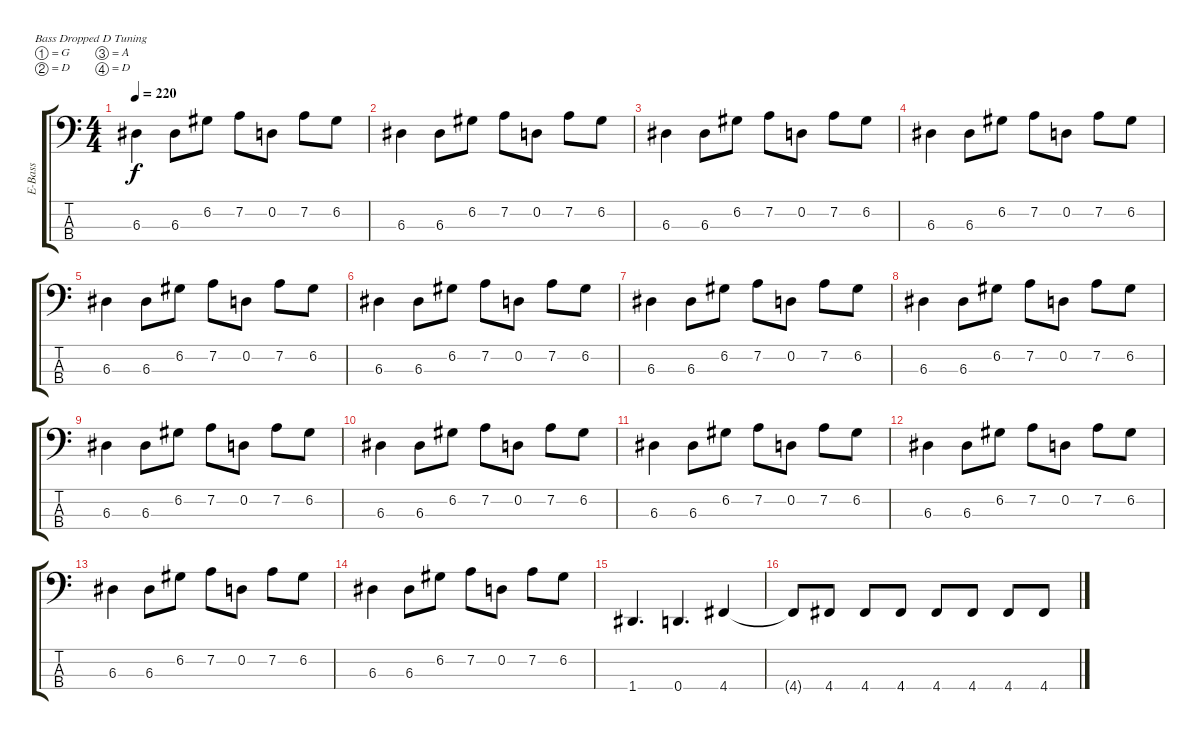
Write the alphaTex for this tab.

\bracketExtendMode groupsimilarinstruments
\otherSystemsTrackNameOrientation horizontal
\track ("Bass" "E-Bass") {instrument electricbassfinger}
\staff {score tabs}
\tuning (G2 D2 A1 D1)
\ts (4 4)
\tempo 220
\clef f4
\ks c
6.3{acc #}.4{dy f beam Down} 6.3{acc #}.8{beam Down} 6.2{acc #}.8{beam Down} 7.2.8{beam Down} 0.2.8{beam Down} 7.2.8{beam Down} 6.2{acc #}.8{beam Down} |
6.3{acc #}.4{beam Down} 6.3{acc #}.8{beam Down} 6.2{acc #}.8{beam Down} 7.2.8{beam Down} 0.2.8{beam Down} 7.2.8{beam Down} 6.2{acc #}.8{beam Down} |
6.3{acc #}.4{beam Down} 6.3{acc #}.8{beam Down} 6.2{acc #}.8{beam Down} 7.2.8{beam Down} 0.2.8{beam Down} 7.2.8{beam Down} 6.2{acc #}.8{beam Down} |
6.3{acc #}.4{beam Down} 6.3{acc #}.8{beam Down} 6.2{acc #}.8{beam Down} 7.2.8{beam Down} 0.2.8{beam Down} 7.2.8{beam Down} 6.2{acc #}.8{beam Down} |
6.3{acc #}.4{beam Down} 6.3{acc #}.8{beam Down} 6.2{acc #}.8{beam Down} 7.2.8{beam Down} 0.2.8{beam Down} 7.2.8{beam Down} 6.2{acc #}.8{beam Down} |
6.3{acc #}.4{beam Down} 6.3{acc #}.8{beam Down} 6.2{acc #}.8{beam Down} 7.2.8{beam Down} 0.2.8{beam Down} 7.2.8{beam Down} 6.2{acc #}.8{beam Down} |
6.3{acc #}.4{beam Down} 6.3{acc #}.8{beam Down} 6.2{acc #}.8{beam Down} 7.2.8{beam Down} 0.2.8{beam Down} 7.2.8{beam Down} 6.2{acc #}.8{beam Down} |
6.3{acc #}.4{beam Down} 6.3{acc #}.8{beam Down} 6.2{acc #}.8{beam Down} 7.2.8{beam Down} 0.2.8{beam Down} 7.2.8{beam Down} 6.2{acc #}.8{beam Down} |
6.3{acc #}.4{beam Down} 6.3{acc #}.8{beam Down} 6.2{acc #}.8{beam Down} 7.2.8{beam Down} 0.2.8{beam Down} 7.2.8{beam Down} 6.2{acc #}.8{beam Down} |
6.3{acc #}.4{beam Down} 6.3{acc #}.8{beam Down} 6.2{acc #}.8{beam Down} 7.2.8{beam Down} 0.2.8{beam Down} 7.2.8{beam Down} 6.2{acc #}.8{beam Down} |
6.3{acc #}.4{beam Down} 6.3{acc #}.8{beam Down} 6.2{acc #}.8{beam Down} 7.2.8{beam Down} 0.2.8{beam Down} 7.2.8{beam Down} 6.2{acc #}.8{beam Down} |
6.3{acc #}.4{beam Down} 6.3{acc #}.8{beam Down} 6.2{acc #}.8{beam Down} 7.2.8{beam Down} 0.2.8{beam Down} 7.2.8{beam Down} 6.2{acc #}.8{beam Down} |
6.3{acc #}.4{beam Down} 6.3{acc #}.8{beam Down} 6.2{acc #}.8{beam Down} 7.2.8{beam Down} 0.2.8{beam Down} 7.2.8{beam Down} 6.2{acc #}.8{beam Down} |
6.3{acc #}.4{beam Down} 6.3{acc #}.8{beam Down} 6.2{acc #}.8{beam Down} 7.2.8{beam Down} 0.2.8{beam Down} 7.2.8{beam Down} 6.2{acc #}.8{beam Down} |
1.4{acc #}.4{d beam Up} 0.4.4{d beam Up} 4.4{acc #}.4{beam Up} |
4.4{t acc #}.8{beam Up} 4.4{acc #}.8{beam Up} 4.4{acc #}.8{beam Up} 4.4{acc #}.8{beam Up} 4.4{acc #}.8{beam Up} 4.4{acc #}.8{beam Up} 4.4{acc #}.8{beam Up} 4.4{acc #}.8{beam Up}
